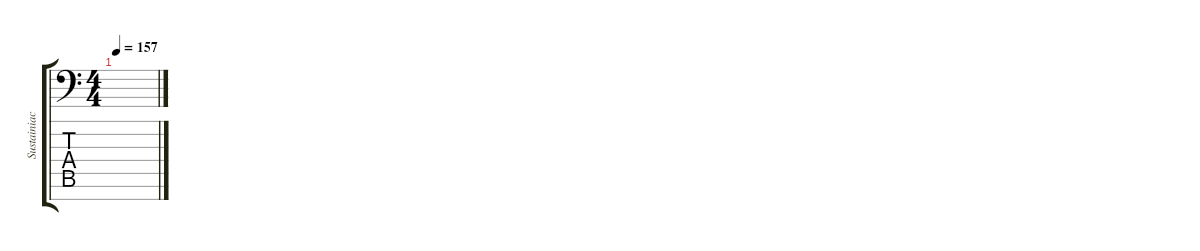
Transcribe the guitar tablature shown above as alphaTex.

\track ("Sustainiac + Reverb + Slight D" "Sustainiac") {instrument overdrivenguitar}
\staff {score tabs}
\tuning (E4 B3 G3 D3 A2 E2 C-1) {hide}
\ts (4 4)
\tempo 157
\clef f4
\ks c
